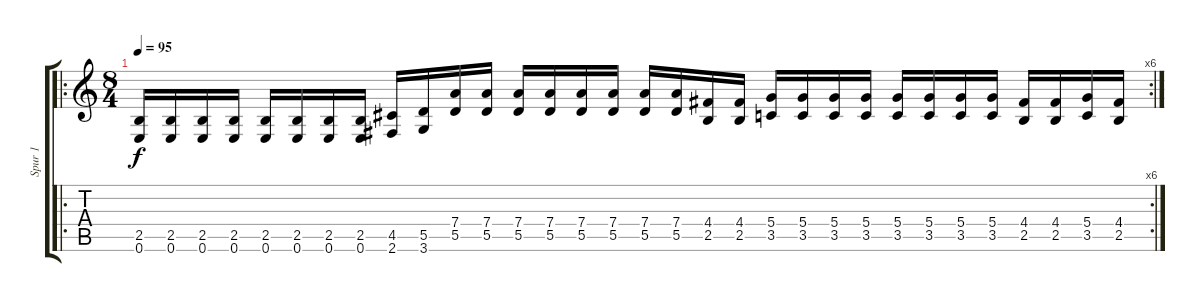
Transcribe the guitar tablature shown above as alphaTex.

\track ("Spur 1" "Spur 1") {instrument distortionguitar}
\staff {score tabs}
\tuning (E4 B3 G3 D3 A2 E2) {hide}
\ro
\rc 6
\ts (8 4)
\tempo 95
\clef g2
\ks c
(2.5 0.6).16{dy f} (2.5 0.6).16 (2.5 0.6).16 (2.5 0.6).16 (2.5 0.6).16 (2.5 0.6).16 (2.5 0.6).16 (2.5 0.6).16 (4.5 2.6).16 (5.5 3.6).16 (7.4 5.5).16 (7.4 5.5).16 (7.4 5.5).16 (7.4 5.5).16 (7.4 5.5).16 (7.4 5.5).16 (7.4 5.5).16 (7.4 5.5).16 (4.4 2.5).16 (4.4 2.5).16 (5.4 3.5).16 (5.4 3.5).16 (5.4 3.5).16 (5.4 3.5).16 (5.4 3.5).16 (5.4 3.5).16 (5.4 3.5).16 (5.4 3.5).16 (4.4 2.5).16 (4.4 2.5).16 (5.4 3.5).16 (4.4 2.5).16
